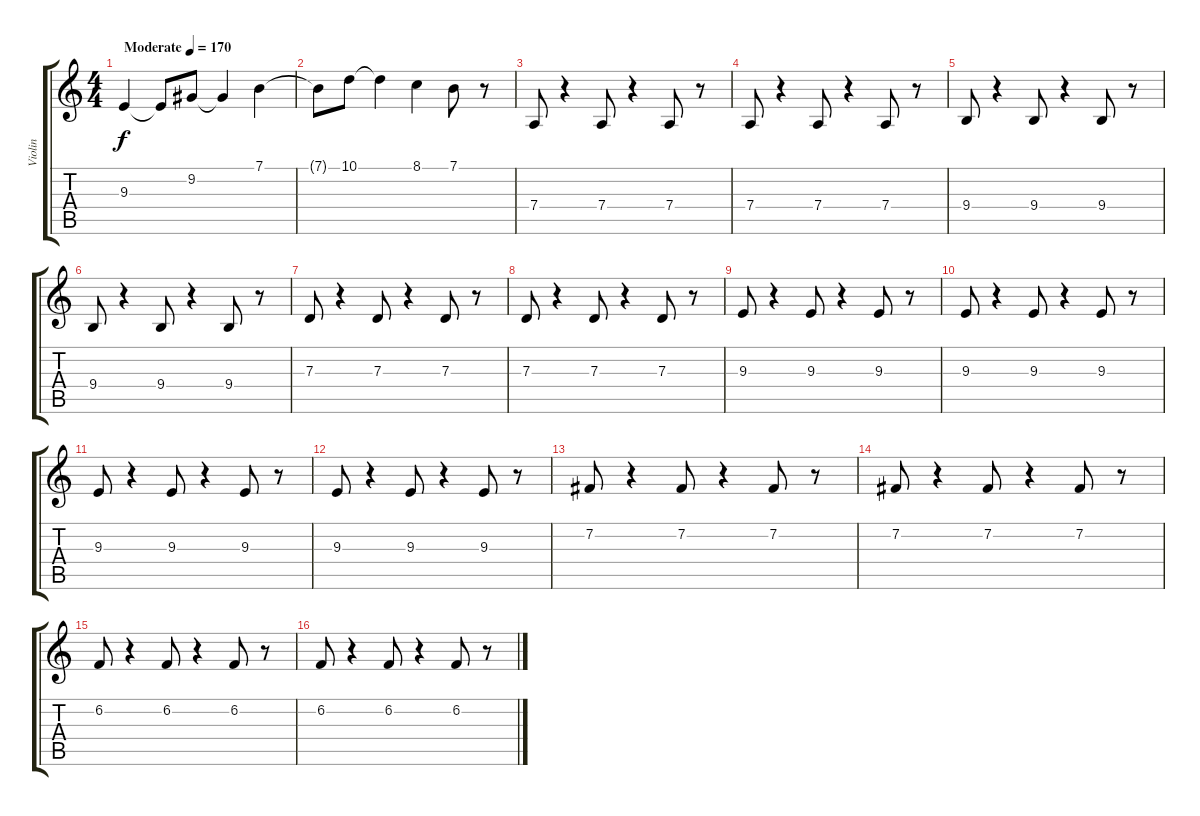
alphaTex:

\track ("Violin" "Violin") {instrument violin}
\staff {score tabs}
\tuning (E4 B3 G3 D3 A2 E2) {hide}
\ts (4 4)
\tempo (170 "Moderate")
\clef g2
\ks aminor
9.3.4{dy f instrument violin} 9.3{t}.8 9.2.8 9.2{t}.4 7.1.4 |
7.1{t}.8 10.1.8 10.1{t}.4 8.1.4 7.1.8 r.8 |
7.4.8 r.4 7.4.8 r.4 7.4.8 r.8 |
7.4.8 r.4 7.4.8 r.4 7.4.8 r.8 |
9.4.8 r.4 9.4.8 r.4 9.4.8 r.8 |
9.4.8 r.4 9.4.8 r.4 9.4.8 r.8 |
7.3.8 r.4 7.3.8 r.4 7.3.8 r.8 |
7.3.8 r.4 7.3.8 r.4 7.3.8 r.8 |
9.3.8 r.4 9.3.8 r.4 9.3.8 r.8 |
9.3.8 r.4 9.3.8 r.4 9.3.8 r.8 |
9.3.8 r.4 9.3.8 r.4 9.3.8 r.8 |
9.3.8 r.4 9.3.8 r.4 9.3.8 r.8 |
7.2.8 r.4 7.2.8 r.4 7.2.8 r.8 |
7.2.8 r.4 7.2.8 r.4 7.2.8 r.8 |
6.2.8 r.4 6.2.8 r.4 6.2.8 r.8 |
6.2.8 r.4 6.2.8 r.4 6.2.8 r.8
